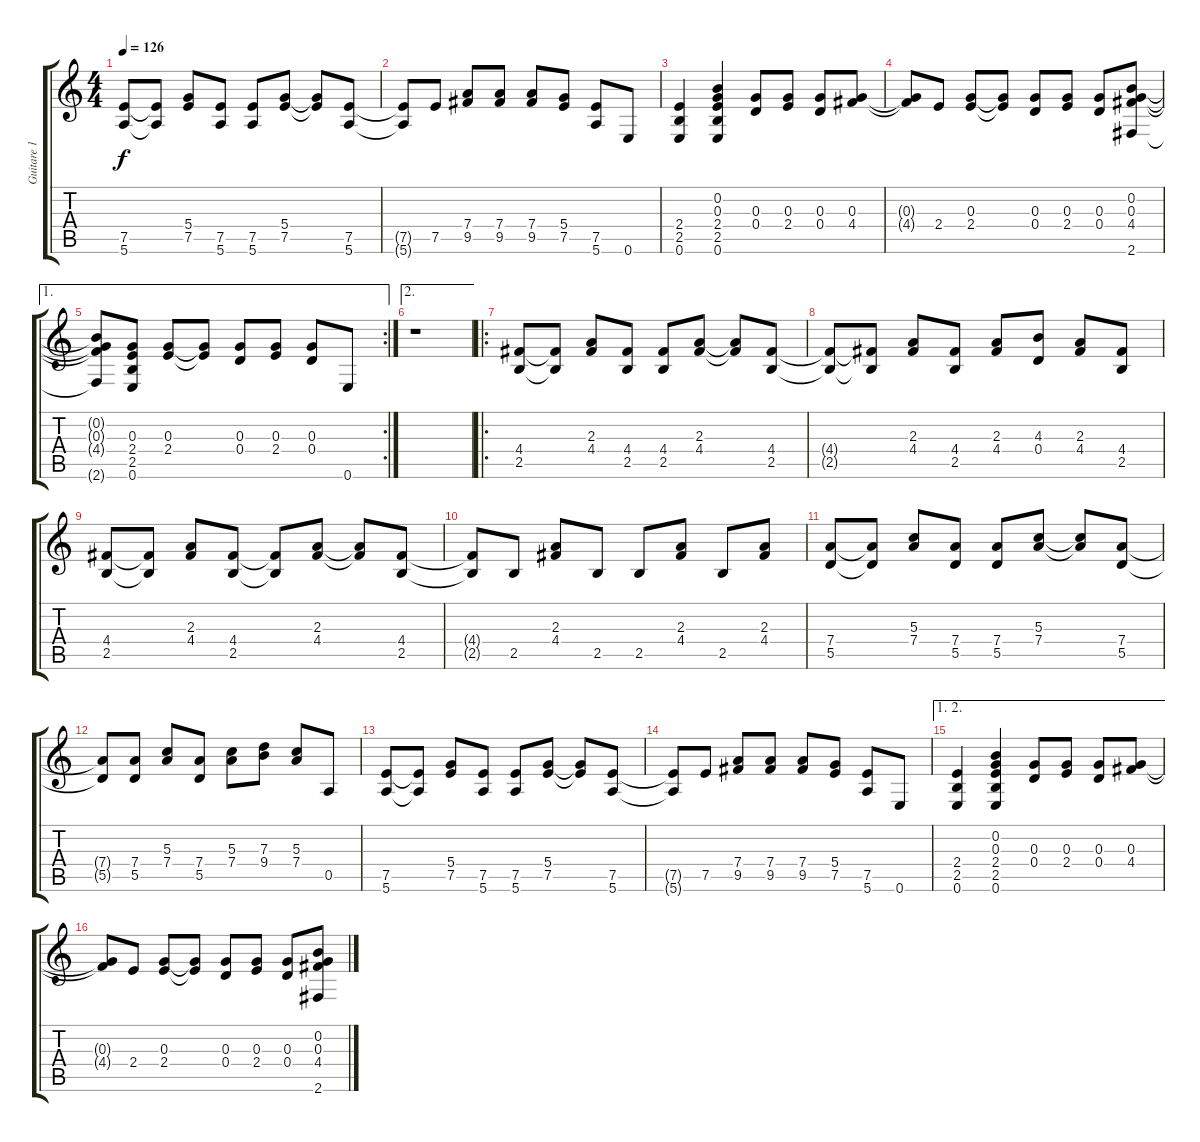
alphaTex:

\track ("Guitare 1" "Guitare 1") {instrument distortionguitar}
\staff {score tabs}
\tuning (E4 B3 G3 D3 A2 E2) {hide}
\ts (4 4)
\tempo 126
\clef g2
\ks c
(7.5 5.6).8{dy f} (7.5{t} 5.6{t}).8 (5.4 7.5).8 (7.5 5.6).8 (7.5 5.6).8 (5.4 7.5).8 (5.4{t} 7.5{t}).8 (7.5 5.6).8 |
(7.5{t} 5.6{t}).8 7.5.8 (7.4 9.5).8 (7.4 9.5).8 (7.4 9.5).8 (5.4 7.5).8 (7.5 5.6).8 0.6.8 |
(2.4 2.5 0.6).4 (0.2 0.3 2.4 2.5 0.6).4 (0.3 0.4).8 (0.3 2.4).8 (0.3 0.4).8 (0.3 4.4).8 |
(0.3{t} 4.4{t}).8 2.4.8 (0.3 2.4).8 (0.3{t} 2.4{t}).8 (0.3 0.4).8 (0.3 2.4).8 (0.3 0.4).8 (0.2 0.3 4.4 2.6).8 |
\ae 1
\rc 2
(0.2{t} 0.3{t} 4.4{t} 2.6{t}).8 (0.3 2.4 2.5 0.6).8 (0.3 2.4).8 (0.3{t} 2.4{t}).8 (0.3 0.4).8 (0.3 2.4).8 (0.3 0.4).8 0.6.8 |
\ae 2
r.1 |
\ro
(4.4 2.5).8 (4.4{t} 2.5{t}).8 (2.3 4.4).8 (4.4 2.5).8 (4.4 2.5).8 (2.3 4.4).8 (2.3{t} 4.4{t}).8 (4.4 2.5).8 |
(4.4{t} 2.5{t}).8 (4.4{t} 2.5{t}).8 (2.3 4.4).8 (4.4 2.5).8 (2.3 4.4).8 (4.3 0.4).8 (2.3 4.4).8 (4.4 2.5).8 |
(4.4 2.5).8 (4.4{t} 2.5{t}).8 (2.3 4.4).8 (4.4 2.5).8 (4.4{t} 2.5{t}).8 (2.3 4.4).8 (2.3{t} 4.4{t}).8 (4.4 2.5).8 |
(4.4{t} 2.5{t}).8 2.5.8 (2.3 4.4).8 2.5.8 2.5.8 (2.3 4.4).8 2.5.8 (2.3 4.4).8 |
(7.4 5.5).8 (7.4{t} 5.5{t}).8 (5.3 7.4).8 (7.4 5.5).8 (7.4 5.5).8 (5.3 7.4).8 (5.3{t} 7.4{t}).8 (7.4 5.5).8 |
(7.4{t} 5.5{t}).8 (7.4 5.5).8 (5.3 7.4).8 (7.4 5.5).8 (5.3 7.4).8 (7.3 9.4).8 (5.3 7.4).8 0.5.8 |
(7.5 5.6).8 (7.5{t} 5.6{t}).8 (5.4 7.5).8 (7.5 5.6).8 (7.5 5.6).8 (5.4 7.5).8 (5.4{t} 7.5{t}).8 (7.5 5.6).8 |
(7.5{t} 5.6{t}).8 7.5.8 (7.4 9.5).8 (7.4 9.5).8 (7.4 9.5).8 (5.4 7.5).8 (7.5 5.6).8 0.6.8 |
\ae (1 2)
(2.4 2.5 0.6).4 (0.2 0.3 2.4 2.5 0.6).4 (0.3 0.4).8 (0.3 2.4).8 (0.3 0.4).8 (0.3 4.4).8 |
(0.3{t} 4.4{t}).8 2.4.8 (0.3 2.4).8 (0.3{t} 2.4{t}).8 (0.3 0.4).8 (0.3 2.4).8 (0.3 0.4).8 (0.2 0.3 4.4 2.6).8
